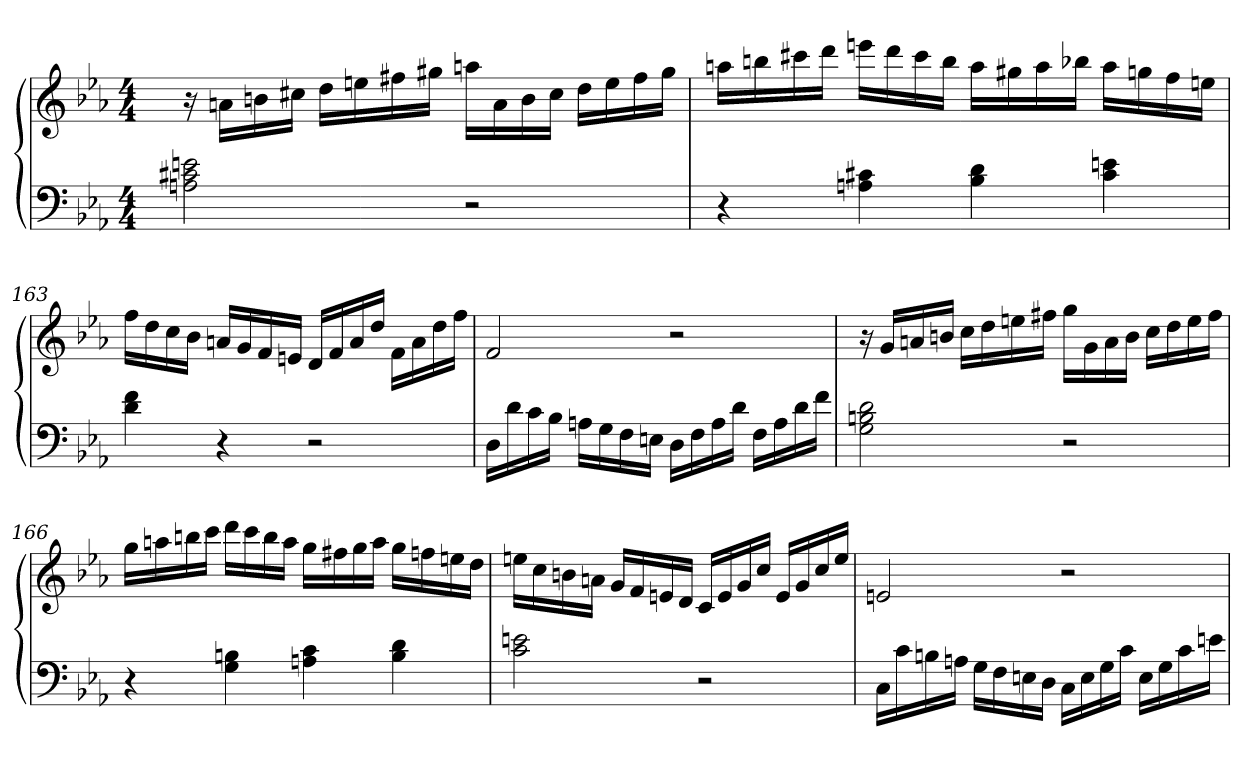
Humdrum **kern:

**kern	**kern
*part1	*part1
*staff2	*staff1
*clefF4	*clefG2
*k[b-e-a-]	*k[b-e-a-]
*c:	*c:
*M4/4	*M4/4
=	=
2An 2c#X 2en	16r
.	16anLL
.	16bn
.	16cc#XJJ
.	16ddLL
.	16een
.	16ff#X
.	16gg#XJJ
2r	16aanLL
.	16a
.	16b
.	16cc#JJ
.	16ddLL
.	16ee
.	16ff#
.	16gg#JJ
=162	=162
4r	16aanLL
.	16bbn
.	16ccc#X
.	16dddJJ
4An 4c#X	16eeenLL
.	16ddd
.	16ccc#
.	16bbJJ
4B- 4d	16aaLL
.	16gg#X
.	16aa
.	16bb-XJJ
4c# 4en	16aaLL
.	16ggn
.	16ff
.	16eenJJ
=163	=163
4d 4f	16ffLL
.	16dd
.	16cc
.	16b-JJ
4r	16anLL
.	16g
.	16f
.	16enJJ
2r	16dLL
.	16f
.	16a
.	16ddJJ
.	16fLL
.	16a
.	16dd
.	16ffJJ
=164	=164
16DLL	2f
16d	.
16c	.
16B-JJ	.
16AnLL	.
16G	.
16F	.
16EnJJ	.
16DLL	2r
16F	.
16A	.
16dJJ	.
16FLL	.
16A	.
16d	.
16fJJ	.
=165	=165
2G 2Bn 2d	16r
.	16gLL
.	16an
.	16bnJJ
.	16ccLL
.	16dd
.	16een
.	16ff#XJJ
2r	16ggLL
.	16g
.	16a
.	16bJJ
.	16ccLL
.	16dd
.	16ee
.	16ff#JJ
=166	=166
4r	16ggLL
.	16aan
.	16bbn
.	16cccJJ
4G 4Bn	16dddLL
.	16ccc
.	16bb
.	16aaJJ
4An 4c	16ggLL
.	16ff#X
.	16gg
.	16aaJJ
4B 4d	16ggLL
.	16ffn
.	16een
.	16ddJJ
=167	=167
2c 2en	16eenLL
.	16cc
.	16bn
.	16anJJ
.	16gLL
.	16f
.	16en
.	16dJJ
2r	16cLL
.	16e
.	16g
.	16ccJJ
.	16eLL
.	16g
.	16cc
.	16eeJJ
=168	=168
16CLL	2en
16c	.
16Bn	.
16AnJJ	.
16GLL	.
16F	.
16En	.
16DJJ	.
16CLL	2r
16E	.
16G	.
16cJJ	.
16ELL	.
16G	.
16c	.
16enJJ	.
=	=
*-	*-
